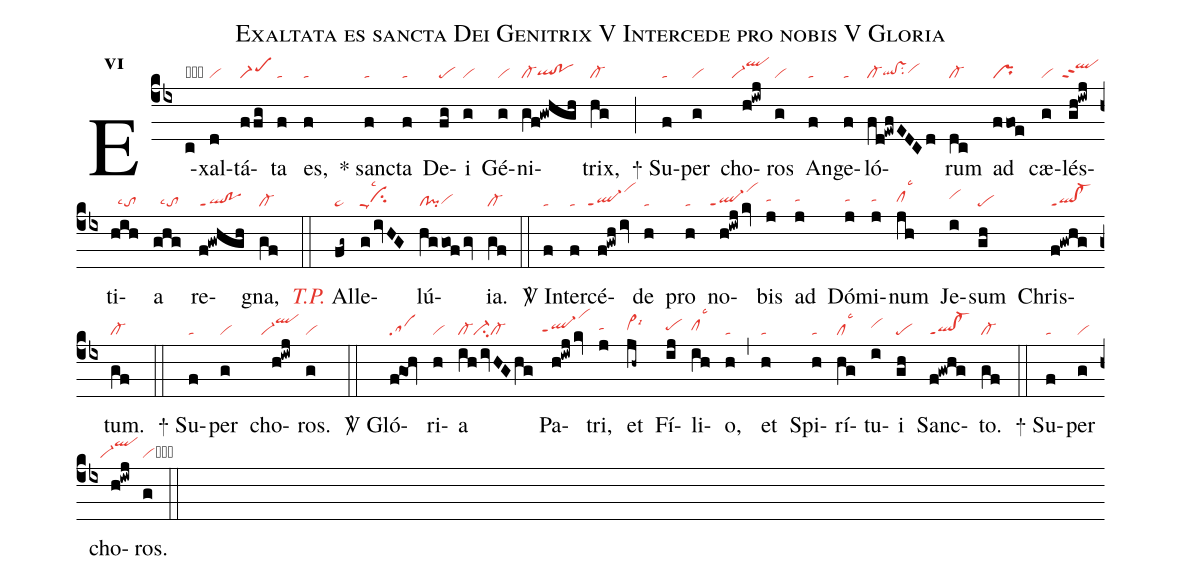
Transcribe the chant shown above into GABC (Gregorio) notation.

name:Exaltata es sancta Dei Genitrix V Intercede pro nobis V Gloria;
office-part:re;
mode:6;
nabc-lines:1;
%%
initial-style: 1;
name: Exaltata es sancta Dei Genitrix;
mode: 6;
office-part: Responsorium;
annotation: Resp.;
annotation: vi;
nabc-lines:1;
%%
(cb4) E(c|obgr)xal(d|vi)tá(ffg|scM1)ta(f|ta) es,(f|ta) <sp>*</sp> sanc(f|ta)ta(f|ta) De(fg|pe)i(g|vi) Gé(g|vi)ni(gf!gwhgh|cl-qlhg!pohg)trix,(hg|cl-) (;)

<sp>+</sp> Su(f|ta)per(g|vi) cho(h!iwj|```vi-qlhk)ros(g|vi) An(f|ta)ge(f|ta)ló(fd!ewfEDCd|cl-qlhg!vshgsu2vihh)rum(dc|cl-) ad(ffoe|pr) cæ(g|vi)lés(gh!iwj|``qlhjppt2)ti(hih|//tolsc4)a(ghg|//tolsc4) re(f!gwhgh|ql!poppt1)gna,(gf|cl-) (::)
<i><c>T.P.</c></i> Al(fg~|ta>)le(g/ivHG|cippu1lsc2)lú(hggof/gv|cl!pivihg)ia.(gf|cl-) (::)

<sp>V/</sp> In(f|ta)ter(f|ta)cé(f!gwh/iv|```ql-ppt1vihl)de(h|ta) pro(h|ta) no(h!iwj/kv|```ql-ppt1vihl)bis(j|tahh) ad(j|tahh) Dó(j|tahh)mi(j|tahh)num(jh|clhhlsc3) Je(i|vihi)sum(gh|pe) Chris(f!gwhg|ql!cl-ppt1)tum.(gf|cl-) (::)

<sp>+</sp> Su(f|ta)per(g|vi) cho(h!iwj|```vi-qlhk)ros.(g|vi) (::)

<sp>V/</sp> Gló(f!goh|sa)ri(h|vi)a(ih/ivHGhg|cl-ci-cl-) Pa(h!iwj/kv|```ql-hgppt1vihm)tri,(j|tahh) et(jh~|vi>hhlsi6) Fí(ij|pehh)li(ih|clhhlsc3)o,(h|ta) (,) et(h|ta) Spi(h|ta)rí(hg|cllsc3)tu(i|vihi)i(gh|pe) Sanc(f!gwhg|ql!cl-ppt1)to.(gf|cl-) (::)

<sp>+</sp> Su(f|ta)per(g|vi) cho(h!iwj|```vi-qlhk)ros.(g|vicb) (::)
